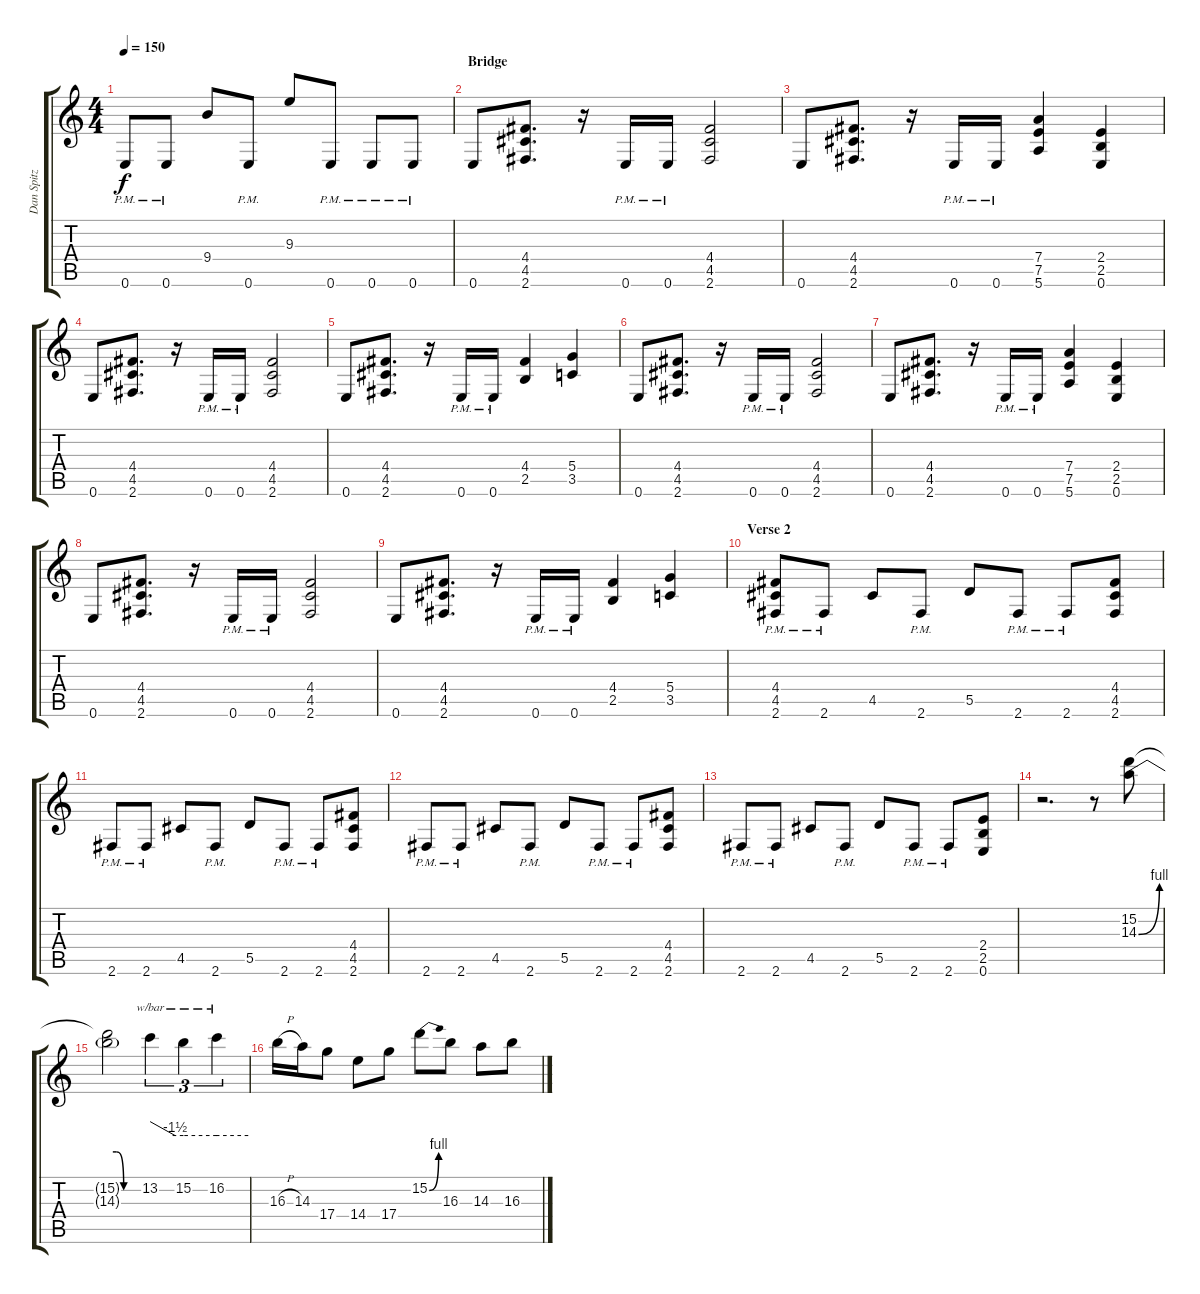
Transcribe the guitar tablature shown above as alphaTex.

\track ("Dan Spitz" "Dan Spitz") {instrument distortionguitar}
\staff {score tabs}
\tuning (E4 B3 G3 D3 A2 E2) {hide}
\ts (4 4)
\tempo 150
\clef g2
\ks c
0.6{pm}.8{dy f} 0.6{pm}.8 9.4.8 0.6{pm}.8 9.3.8 0.6{pm}.8 0.6{pm}.8 0.6{pm}.8 |
\section ("" "Bridge")
0.6.8 (4.4 4.5 2.6).8{d} r.16 0.6{pm}.16 0.6{pm}.16 (4.4 4.5 2.6).2 |
0.6.8 (4.4 4.5 2.6).8{d} r.16 0.6{pm}.16 0.6{pm}.16 (7.4 7.5 5.6).4 (2.4 2.5 0.6).4 |
0.6.8 (4.4 4.5 2.6).8{d} r.16 0.6{pm}.16 0.6{pm}.16 (4.4 4.5 2.6).2 |
0.6.8 (4.4 4.5 2.6).8{d} r.16 0.6{pm}.16 0.6{pm}.16 (4.4 2.5).4 (5.4 3.5).4 |
0.6.8 (4.4 4.5 2.6).8{d} r.16 0.6{pm}.16 0.6{pm}.16 (4.4 4.5 2.6).2 |
0.6.8 (4.4 4.5 2.6).8{d} r.16 0.6{pm}.16 0.6{pm}.16 (7.4 7.5 5.6).4 (2.4 2.5 0.6).4 |
0.6.8 (4.4 4.5 2.6).8{d} r.16 0.6{pm}.16 0.6{pm}.16 (4.4 4.5 2.6).2 |
0.6.8 (4.4 4.5 2.6).8{d} r.16 0.6{pm}.16 0.6{pm}.16 (4.4 2.5).4 (5.4 3.5).4 |
\section ("" "Verse 2")
(4.4 4.5 2.6{pm}).8 2.6{pm}.8 4.5.8 2.6{pm}.8 5.5.8 2.6{pm}.8 2.6{pm}.8 (4.4 4.5 2.6).8 |
2.6{pm}.8 2.6{pm}.8 4.5.8 2.6{pm}.8 5.5.8 2.6{pm}.8 2.6{pm}.8 (4.4 4.5 2.6).8 |
2.6{pm}.8 2.6{pm}.8 4.5.8 2.6{pm}.8 5.5.8 2.6{pm}.8 2.6{pm}.8 (4.4 4.5 2.6).8 |
2.6{pm}.8 2.6{pm}.8 4.5.8 2.6{pm}.8 5.5.8 2.6{pm}.8 2.6{pm}.8 (2.4 2.5 0.6).8 |
r.2{d} r.8 (15.2 14.3{be (bend 0 0 60 4)}).8 |
(15.2{t} 14.3{be (custom 0 4 15 4 30 0 60 0) t}).2 13.2.4{tu (3 2) tbe (custom default 0 0 45 -6 60 -6)} 15.2.4{tu (3 2) tbe (hold default 0 -6 60 -6)} 16.2.4{tu (3 2) tbe (hold default 0 -6 60 -6)} |
16.3{h}.16 14.3.16 17.4.8 14.4.8 17.4.8 15.2{be (bend 0 0 60 4)}.8 16.3.8 14.3.8 16.3.8
